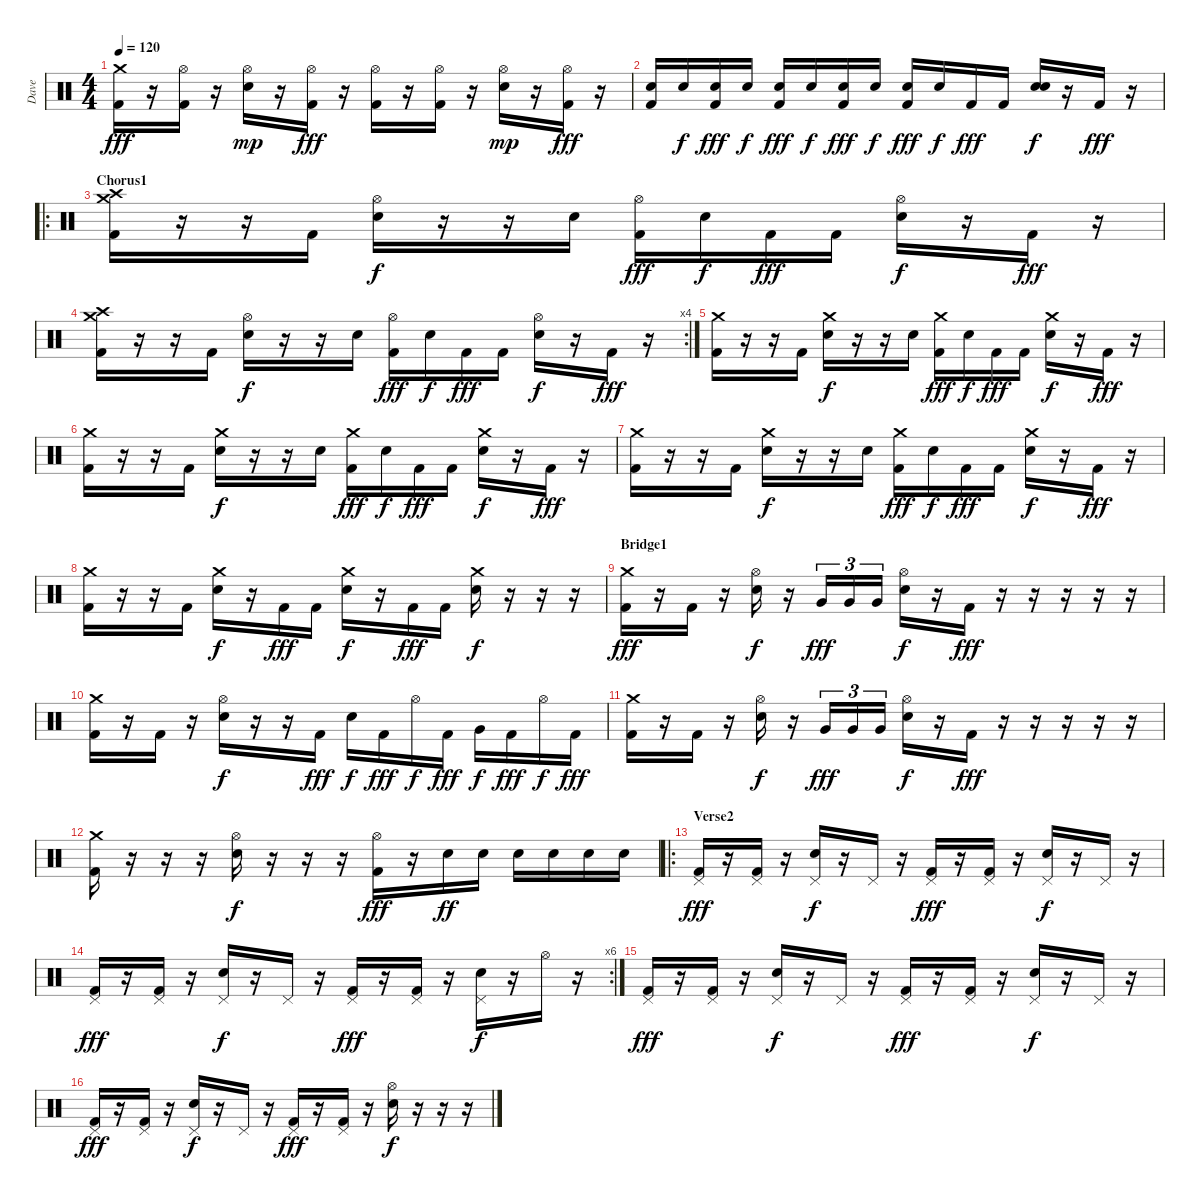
\track ("Dave" "Dave") {instrument percussion}
\staff {score}
\articulation defaults
\ts (4 4)
\tempo 120
\clef neutral
\ks c
("Crash medium (hit)" "Kick (hit) 2").16{dy fff} r.16 ("Hi-Hat (open)" "Kick (hit) 2").16 r.16 ("Hi-Hat (open)" "Snare (hit) 2").16{dy mp} r.16 ("Hi-Hat (open)" "Kick (hit) 2").16{dy fff} r.16 ("Hi-Hat (open)" "Kick (hit) 2").16 r.16 ("Hi-Hat (open)" "Kick (hit) 2").16 r.16 ("Hi-Hat (open)" "Snare (hit) 2").16{dy mp} r.16 ("Hi-Hat (open)" "Kick (hit) 2").16{dy fff} r.16 |
("Snare (hit) 2" "Kick (hit) 2").16 "Snare (hit) 2".16{dy f} ("Snare (hit) 2" "Kick (hit) 2").16{dy fff} "Snare (hit) 2".16{dy f} ("Snare (hit) 2" "Kick (hit) 2").16{dy fff} "Snare (hit) 2".16{dy f} ("Snare (hit) 2" "Kick (hit) 2").16{dy fff} "Snare (hit) 2".16{dy f} ("Snare (hit) 2" "Kick (hit) 2").16{dy fff} "Snare (hit) 2".16{dy f} "Kick (hit) 2".16{dy fff} "Kick (hit) 2".16 ("Electric Snare (hit)" "Snare (hit) 2").16{dy f} r.16 "Kick (hit) 2".16{dy fff} r.16 |
\ro
\section ("" "Chorus1")
("Crash medium (hit)" "Crash high (hit)" "Kick (hit) 2").16 r.16 r.16 "Kick (hit) 2".16 ("Hi-Hat (open)" "Snare (hit) 2").16{dy f} r.16 r.16 "Snare (hit) 2".16 ("Hi-Hat (open)" "Kick (hit) 2").16{dy fff} "Snare (hit) 2".16{dy f} "Kick (hit) 2".16{dy fff} "Kick (hit) 2".16 ("Hi-Hat (open)" "Snare (hit) 2").16{dy f} r.16 "Kick (hit) 2".16{dy fff} r.16 |
\rc 4
("Crash medium (hit)" "Crash high (hit)" "Kick (hit) 2").16 r.16 r.16 "Kick (hit) 2".16 ("Hi-Hat (open)" "Snare (hit) 2").16{dy f} r.16 r.16 "Snare (hit) 2".16 ("Hi-Hat (open)" "Kick (hit) 2").16{dy fff} "Snare (hit) 2".16{dy f} "Kick (hit) 2".16{dy fff} "Kick (hit) 2".16 ("Hi-Hat (open)" "Snare (hit) 2").16{dy f} r.16 "Kick (hit) 2".16{dy fff} r.16 |
("Crash medium (hit)" "Kick (hit) 2").16 r.16 r.16 "Kick (hit) 2".16 ("Crash medium (hit)" "Snare (hit) 2").16{dy f} r.16 r.16 "Snare (hit) 2".16 ("Crash medium (hit)" "Kick (hit) 2").16{dy fff} "Snare (hit) 2".16{dy f} "Kick (hit) 2".16{dy fff} "Kick (hit) 2".16 ("Crash medium (hit)" "Snare (hit) 2").16{dy f} r.16 "Kick (hit) 2".16{dy fff} r.16 |
("Crash medium (hit)" "Kick (hit) 2").16 r.16 r.16 "Kick (hit) 2".16 ("Crash medium (hit)" "Snare (hit) 2").16{dy f} r.16 r.16 "Snare (hit) 2".16 ("Crash medium (hit)" "Kick (hit) 2").16{dy fff} "Snare (hit) 2".16{dy f} "Kick (hit) 2".16{dy fff} "Kick (hit) 2".16 ("Crash medium (hit)" "Snare (hit) 2").16{dy f} r.16 "Kick (hit) 2".16{dy fff} r.16 |
("Crash medium (hit)" "Kick (hit) 2").16 r.16 r.16 "Kick (hit) 2".16 ("Crash medium (hit)" "Snare (hit) 2").16{dy f} r.16 r.16 "Snare (hit) 2".16 ("Crash medium (hit)" "Kick (hit) 2").16{dy fff} "Snare (hit) 2".16{dy f} "Kick (hit) 2".16{dy fff} "Kick (hit) 2".16 ("Crash medium (hit)" "Snare (hit) 2").16{dy f} r.16 "Kick (hit) 2".16{dy fff} r.16 |
("Crash medium (hit)" "Kick (hit) 2").16 r.16 r.16 "Kick (hit) 2".16 ("Crash medium (hit)" "Snare (hit) 2").16{dy f} r.16 "Kick (hit) 2".16{dy fff} "Kick (hit) 2".16 ("Crash medium (hit)" "Snare (hit) 2").16{dy f} r.16 "Kick (hit) 2".16{dy fff} "Kick (hit) 2".16 ("Crash medium (hit)" "Snare (hit) 2").16{dy f} r.16 r.16 r.16 |
\section ("" "Bridge1")
("Crash medium (hit)" "Kick (hit) 2").16{dy fff} r.16 "Kick (hit) 2".16 r.16 ("Hi-Hat (open)" "Snare (hit) 2").16{dy f} r.16 "Very Low Tom (hit)".16{tu (3 2) dy fff} "Very Low Tom (hit)".16{tu (3 2)} "Very Low Tom (hit)".16{tu (3 2)} ("Hi-Hat (open)" "Snare (hit) 2").16{dy f} r.16 "Kick (hit) 2".16{dy fff} r.16 r.16 r.16 r.16 r.16 |
("Crash medium (hit)" "Kick (hit) 2").16 r.16 "Kick (hit) 2".16 r.16 ("Hi-Hat (open)" "Snare (hit) 2").16{dy f} r.16 r.16 "Kick (hit) 2".16{dy fff} "Snare (hit) 2".16{dy f} "Kick (hit) 2".16{dy fff} "Hi-Hat (open)".16{dy f} "Kick (hit) 2".16{dy fff} "Very Low Tom (hit)".16{dy f} "Kick (hit) 2".16{dy fff} "Hi-Hat (open)".16{dy f} "Kick (hit) 2".16{dy fff} |
("Crash medium (hit)" "Kick (hit) 2").16 r.16 "Kick (hit) 2".16 r.16 ("Hi-Hat (open)" "Snare (hit) 2").16{dy f} r.16 "Very Low Tom (hit)".16{tu (3 2) dy fff} "Very Low Tom (hit)".16{tu (3 2)} "Very Low Tom (hit)".16{tu (3 2)} ("Hi-Hat (open)" "Snare (hit) 2").16{dy f} r.16 "Kick (hit) 2".16{dy fff} r.16 r.16 r.16 r.16 r.16 |
("Crash medium (hit)" "Kick (hit) 2").16 r.16 r.16 r.16 ("Hi-Hat (open)" "Snare (hit) 2").16{dy f} r.16 r.16 r.16 ("Hi-Hat (open)" "Kick (hit) 2").16{dy fff} r.16 "Snare (hit) 2".16{dy ff} "Snare (hit) 2".16 "Snare (hit) 2".16 "Snare (hit) 2".16 "Snare (hit) 2".16 "Snare (hit) 2".16 |
\ro
\section ("" "Verse2")
("Pedal Hi-Hat (hit)" "Kick (hit) 2").16{dy fff} r.16 ("Pedal Hi-Hat (hit)" "Kick (hit) 2").16 r.16 ("Pedal Hi-Hat (hit)" "Snare (hit) 2").16{dy f} r.16 "Pedal Hi-Hat (hit)".16 r.16 ("Pedal Hi-Hat (hit)" "Kick (hit) 2").16{dy fff} r.16 ("Pedal Hi-Hat (hit)" "Kick (hit) 2").16 r.16 ("Pedal Hi-Hat (hit)" "Snare (hit) 2").16{dy f} r.16 "Pedal Hi-Hat (hit)".16 r.16 |
\rc 6
("Pedal Hi-Hat (hit)" "Kick (hit) 2").16{dy fff} r.16 ("Pedal Hi-Hat (hit)" "Kick (hit) 2").16 r.16 ("Pedal Hi-Hat (hit)" "Snare (hit) 2").16{dy f} r.16 "Pedal Hi-Hat (hit)".16 r.16 ("Pedal Hi-Hat (hit)" "Kick (hit) 2").16{dy fff} r.16 ("Pedal Hi-Hat (hit)" "Kick (hit) 2").16 r.16 ("Pedal Hi-Hat (hit)" "Snare (hit) 2").16{dy f} r.16 "Hi-Hat (open)".16 r.16 |
("Pedal Hi-Hat (hit)" "Kick (hit) 2").16{dy fff} r.16 ("Pedal Hi-Hat (hit)" "Kick (hit) 2").16 r.16 ("Pedal Hi-Hat (hit)" "Snare (hit) 2").16{dy f} r.16 "Pedal Hi-Hat (hit)".16 r.16 ("Pedal Hi-Hat (hit)" "Kick (hit) 2").16{dy fff} r.16 ("Pedal Hi-Hat (hit)" "Kick (hit) 2").16 r.16 ("Pedal Hi-Hat (hit)" "Snare (hit) 2").16{dy f} r.16 "Pedal Hi-Hat (hit)".16 r.16 |
("Pedal Hi-Hat (hit)" "Kick (hit) 2").16{dy fff} r.16 ("Pedal Hi-Hat (hit)" "Kick (hit) 2").16 r.16 ("Pedal Hi-Hat (hit)" "Snare (hit) 2").16{dy f} r.16 "Pedal Hi-Hat (hit)".16 r.16 ("Pedal Hi-Hat (hit)" "Kick (hit) 2").16{dy fff} r.16 ("Pedal Hi-Hat (hit)" "Kick (hit) 2").16 r.16 ("Hi-Hat (open)" "Snare (hit) 2").16{dy f} r.16 r.16 r.16
